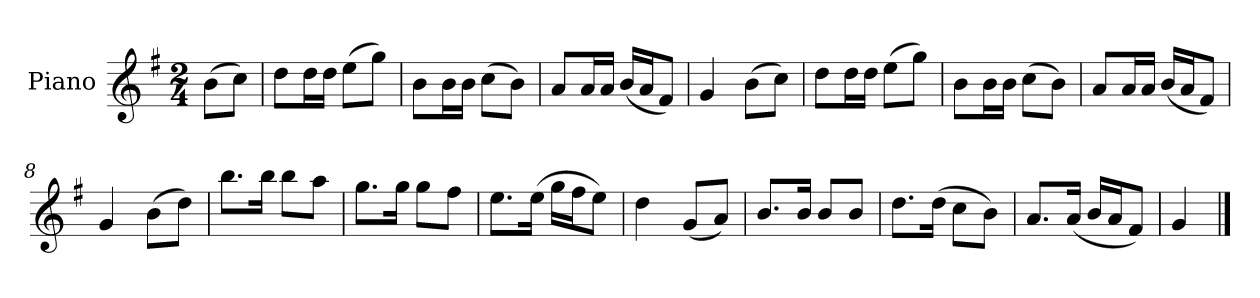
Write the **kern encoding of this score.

**kern
*part1
*staff1
*I"Piano
*I'Pno.
*clefG2
*k[f#]
*M2/4
*MM120
=
(8b\L
8cc\J)
=1
8dd\L
16dd\L
16dd\JJ
(8ee\L
8gg\J)
=2
8b\L
16b\L
16b\JJ
(8cc\L
8b\J)
=3
8a/L
16a/L
16a/JJ
(16b/LL
16a/J
8f#/J)
=4
4g/
(8b\L
8cc\J)
!!LO:LB:g=z
=5
8dd\L
16dd\L
16dd\JJ
(8ee\L
8gg\J)
=6
8b\L
16b\L
16b\JJ
(8cc\L
8b\J)
=7
8a/L
16a/L
16a/JJ
(16b/LL
16a/J
8f#/J)
=8
4g/
(8b\L
8dd\J)
!!LO:LB:g=z
=9
8.bb\L
16bb\Jk
8bb\L
8aa\J
=10
8.gg\L
16gg\Jk
8gg\L
8ff#\J
=11
8.ee\L
(16ee\Jk
16gg\LL
16ff#\J
8ee\J)
=12
4dd\
(8g/L
8a/J)
!!LO:LB:g=z
=13
8.b/L
16b/Jk
8b/L
8b/J
=14
8.dd\L
(16dd\Jk
8cc\L
8b\J)
=15
8.a/L
(16a/Jk
16b/LL
16a/J
8f#/J)
=16
4g/
==
*-
